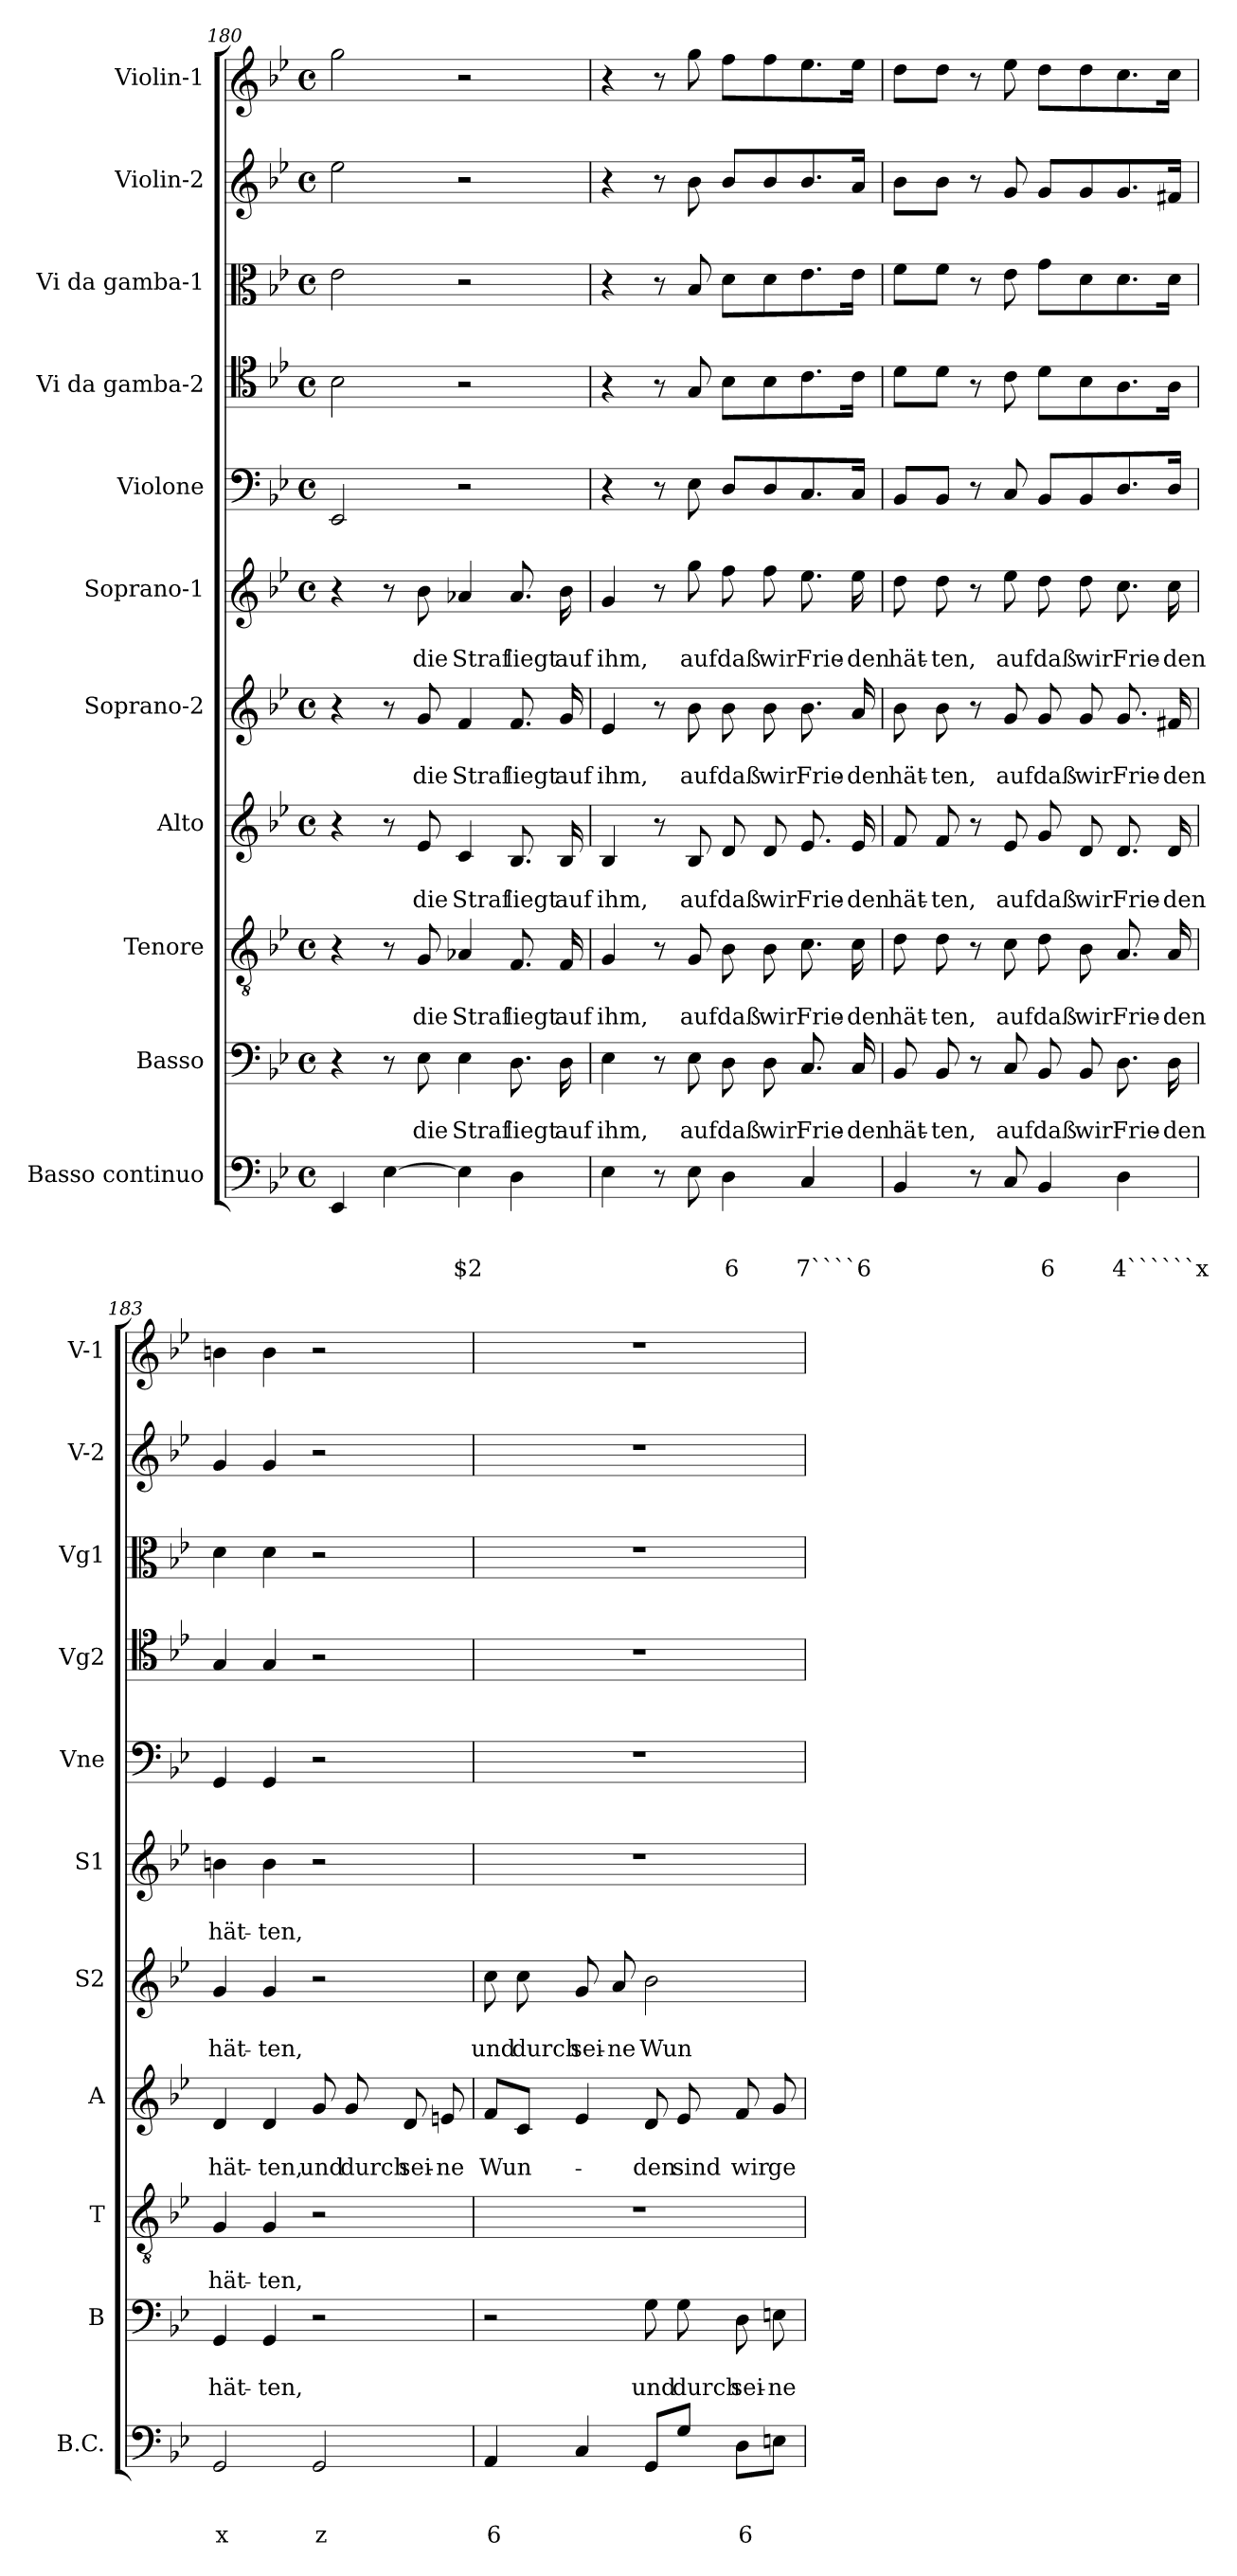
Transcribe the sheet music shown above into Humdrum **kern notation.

**kern	**text	**text	**text	**kern	**text	**text	**kern	**text	**text	**kern	**text	**text	**kern	**text	**text	**kern	**text	**text	**kern	**kern	**kern	**kern	**kern
*part11	*part11	*part11	*part11	*part10	*part10	*part10	*part9	*part9	*part9	*part8	*part8	*part8	*part7	*part7	*part7	*part6	*part6	*part6	*part5	*part4	*part3	*part2	*part1
*staff11	*staff11	*staff11	*staff11	*staff10	*staff10	*staff10	*staff9	*staff9	*staff9	*staff8	*staff8	*staff8	*staff7	*staff7	*staff7	*staff6	*staff6	*staff6	*staff5	*staff4	*staff3	*staff2	*staff1
*I"Basso continuo	*	*	*	*I"Basso	*	*	*I"Tenore	*	*	*I"Alto	*	*	*I"Soprano-2	*	*	*I"Soprano-1	*	*	*I"Violone	*I"Vi da gamba-2	*I"Vi da gamba-1	*I"Violin-2	*I"Violin-1
*I'B.C.	*	*	*	*I'B	*	*	*I'T	*	*	*I'A	*	*	*I'S2	*	*	*I'S1	*	*	*I'Vne	*I'Vg2	*I'Vg1	*I'V-2	*I'V-1
*clefF4	*	*	*	*clefF4	*	*	*clefGv2	*	*	*clefG2	*	*	*clefG2	*	*	*clefG2	*	*	*clefF4	*clefC4	*clefC3	*clefG2	*clefG2
*k[b-e-]	*	*	*	*k[b-e-]	*	*	*k[b-e-]	*	*	*k[b-e-]	*	*	*k[b-e-]	*	*	*k[b-e-]	*	*	*k[b-e-]	*k[b-e-]	*k[b-e-]	*k[b-e-]	*k[b-e-]
*B-:	*	*	*	*B-:	*	*	*B-:	*	*	*B-:	*	*	*B-:	*	*	*B-:	*	*	*B-:	*B-:	*B-:	*B-:	*B-:
*M4/4	*	*	*	*M4/4	*	*	*M4/4	*	*	*M4/4	*	*	*M4/4	*	*	*M4/4	*	*	*M4/4	*M4/4	*M4/4	*M4/4	*M4/4
*met(c)	*	*	*	*met(c)	*	*	*met(c)	*	*	*met(c)	*	*	*met(c)	*	*	*met(c)	*	*	*met(c)	*met(c)	*met(c)	*met(c)	*met(c)
=180	=180	=180	=180	=180	=180	=180	=180	=180	=180	=180	=180	=180	=180	=180	=180	=180	=180	=180	=180	=180	=180	=180	=180
4EE-/	.	.	.	4r	.	.	4r	.	.	4r	.	.	4r	.	.	4r	.	.	2EE-/	2B-\	2e-\	2ee-\	2gg\
[4E-\	.	.	.	8r	.	.	8r	.	.	8r	.	.	8r	.	.	8r	.	.	.	.	.	.	.
!	!	!	!	!	!	!LO:LY:b	!	!	!LO:LY:b	!	!	!LO:LY:b	!	!	!LO:LY:b	!	!	!LO:LY:b	!	!	!	!	!
.	.	.	.	8E-\	.	die	8G/	.	die	8e-/	.	die	8g/	.	die	8b-\	.	die	.	.	.	.	.
!	!	!	!LO:LY:b	!	!	!LO:LY:b	!	!	!LO:LY:b	!	!	!LO:LY:b	!	!	!LO:LY:b	!	!	!LO:LY:b	!	!	!	!	!
4E-\]	.	.	$2	4E-\	.	Straf	4A-X/	.	Straf	4c/	.	Straf	4f/	.	Straf	4a-X/	.	Straf	2r	2r	2r	2r	2r
!	!	!	!	!	!	!LO:LY:b	!	!	!LO:LY:b	!	!	!LO:LY:b	!	!	!LO:LY:b	!	!	!LO:LY:b	!	!	!	!	!
4D\	.	.	.	8.D\	.	liegt	8.F/	.	liegt	8.B-/	.	liegt	8.f/	.	liegt	8.a-/	.	liegt	.	.	.	.	.
!	!	!	!	!	!	!LO:LY:b	!	!	!LO:LY:b	!	!	!LO:LY:b	!	!	!LO:LY:b	!	!	!LO:LY:b	!	!	!	!	!
.	.	.	.	16D\	.	auf	16F/	.	auf	16B-/	.	auf	16g/	.	auf	16b-\	.	auf	.	.	.	.	.
=181	=181	=181	=181	=181	=181	=181	=181	=181	=181	=181	=181	=181	=181	=181	=181	=181	=181	=181	=181	=181	=181	=181	=181
!	!	!	!	!	!	!LO:LY:b	!	!	!LO:LY:b	!	!	!LO:LY:b	!	!	!LO:LY:b	!	!	!LO:LY:b	!	!	!	!	!
4E-\	.	.	.	4E-\	.	ihm,	4G/	.	ihm,	4B-/	.	ihm,	4e-/	.	ihm,	4g/	.	ihm,	4r	4r	4r	4r	4r
8r	.	.	.	8r	.	.	8r	.	.	8r	.	.	8r	.	.	8r	.	.	8r	8r	8r	8r	8r
!	!	!	!	!	!	!LO:LY:b	!	!	!LO:LY:b	!	!	!LO:LY:b	!	!	!LO:LY:b	!	!	!LO:LY:b	!	!	!	!	!
8E-\	.	.	.	8E-\	.	auf	8G/	.	auf	8B-/	.	auf	8b-\	.	auf	8gg\	.	auf	8E-\	8G/	8B-/	8b-\	8gg\
!	!	!	!LO:LY:b	!	!	!LO:LY:b	!	!	!LO:LY:b	!	!	!LO:LY:b	!	!	!LO:LY:b	!	!	!LO:LY:b	!	!	!	!	!
4D\	.	.	6	8D\	.	daß	8B-\	.	daß	8d/	.	daß	8b-\	.	daß	8ff\	.	daß	8D/L	8B-\L	8d\L	8b-/L	8ff\L
!	!	!	!	!	!	!LO:LY:b	!	!	!LO:LY:b	!	!	!LO:LY:b	!	!	!LO:LY:b	!	!	!LO:LY:b	!	!	!	!	!
.	.	.	.	8D\	.	wir	8B-\	.	wir	8d/	.	wir	8b-\	.	wir	8ff\	.	wir	8D/	8B-\	8d\	8b-/	8ff\
!	!	!	!LO:LY:b	!	!	!LO:LY:b	!	!	!LO:LY:b	!	!	!LO:LY:b	!	!	!LO:LY:b	!	!	!LO:LY:b	!	!	!	!	!
4C/	.	.	7````6	8.C/	.	Frie-	8.c\	.	Frie-	8.e-/	.	Frie-	8.b-\	.	Frie-	8.ee-\	.	Frie-	8.C/	8.c\	8.e-\	8.b-/	8.ee-\
!	!	!	!	!	!	!LO:LY:b	!	!	!LO:LY:b	!	!	!LO:LY:b	!	!	!LO:LY:b	!	!	!LO:LY:b	!	!	!	!	!
.	.	.	.	16C/	.	-den	16c\	.	-den	16e-/	.	-den	16a/	.	-den	16ee-\	.	-den	16C/Jk	16c\Jk	16e-\Jk	16a/Jk	16ee-\Jk
=182	=182	=182	=182	=182	=182	=182	=182	=182	=182	=182	=182	=182	=182	=182	=182	=182	=182	=182	=182	=182	=182	=182	=182
!	!	!	!	!	!	!LO:LY:b	!	!	!LO:LY:b	!	!	!LO:LY:b	!	!	!LO:LY:b	!	!	!LO:LY:b	!	!	!	!	!
4BB-/	.	.	.	8BB-/	.	hät-	8d\	.	hät-	8f/	.	hät-	8b-\	.	hät-	8dd\	.	hät-	8BB-/L	8d\L	8f\L	8b-\L	8dd\L
!	!	!	!	!	!	!LO:LY:b	!	!	!LO:LY:b	!	!	!LO:LY:b	!	!	!LO:LY:b	!	!	!LO:LY:b	!	!	!	!	!
.	.	.	.	8BB-/	.	-ten,	8d\	.	-ten,	8f/	.	-ten,	8b-\	.	-ten,	8dd\	.	-ten,	8BB-/J	8d\J	8f\J	8b-\J	8dd\J
8r	.	.	.	8r	.	.	8r	.	.	8r	.	.	8r	.	.	8r	.	.	8r	8r	8r	8r	8r
!	!	!	!	!	!	!LO:LY:b	!	!	!LO:LY:b	!	!	!LO:LY:b	!	!	!LO:LY:b	!	!	!LO:LY:b	!	!	!	!	!
8C/	.	.	.	8C/	.	auf	8c\	.	auf	8e-/	.	auf	8g/	.	auf	8ee-\	.	auf	8C/	8c\	8e-\	8g/	8ee-\
!	!	!	!LO:LY:b	!	!	!LO:LY:b	!	!	!LO:LY:b	!	!	!LO:LY:b	!	!	!LO:LY:b	!	!	!LO:LY:b	!	!	!	!	!
4BB-/	.	.	6	8BB-/	.	daß	8d\	.	daß	8g/	.	daß	8g/	.	daß	8dd\	.	daß	8BB-/L	8d\L	8g\L	8g/L	8dd\L
!	!	!	!	!	!	!LO:LY:b	!	!	!LO:LY:b	!	!	!LO:LY:b	!	!	!LO:LY:b	!	!	!LO:LY:b	!	!	!	!	!
.	.	.	.	8BB-/	.	wir	8B-\	.	wir	8d/	.	wir	8g/	.	wir	8dd\	.	wir	8BB-/	8B-\	8d\	8g/	8dd\
!	!	!	!LO:LY:b	!	!	!LO:LY:b	!	!	!LO:LY:b	!	!	!LO:LY:b	!	!	!LO:LY:b	!	!	!LO:LY:b	!	!	!	!	!
4D\	.	.	4``````x	8.D\	.	Frie-	8.A/	.	Frie-	8.d/	.	Frie-	8.g/	.	Frie-	8.cc\	.	Frie-	8.D/	8.A\	8.d\	8.g/	8.cc\
!	!	!	!	!	!	!LO:LY:b	!	!	!LO:LY:b	!	!	!LO:LY:b	!	!	!LO:LY:b	!	!	!LO:LY:b	!	!	!	!	!
.	.	.	.	16D\	.	-den	16A/	.	-den	16d/	.	-den	16f#X/	.	-den	16cc\	.	-den	16D/Jk	16A\Jk	16d\Jk	16f#X/Jk	16cc\Jk
!!LO:PB:g=z
=183	=183	=183	=183	=183	=183	=183	=183	=183	=183	=183	=183	=183	=183	=183	=183	=183	=183	=183	=183	=183	=183	=183	=183
!	!	!	!LO:LY:b	!	!	!LO:LY:b	!	!	!LO:LY:b	!	!	!LO:LY:b	!	!	!LO:LY:b	!	!	!LO:LY:b	!	!	!	!	!
2GG/	.	.	x	4GG/	.	hät-	4G/	.	hät-	4d/	.	hät-	4g/	.	hät-	4bn\	.	hät-	4GG/	4G/	4d\	4g/	4bn\
!	!	!	!	!	!	!LO:LY:b	!	!	!LO:LY:b	!	!	!LO:LY:b	!	!	!LO:LY:b	!	!	!LO:LY:b	!	!	!	!	!
.	.	.	.	4GG/	.	-ten,	4G/	.	-ten,	4d/	.	-ten,	4g/	.	-ten,	4b\	.	-ten,	4GG/	4G/	4d\	4g/	4b\
!	!	!	!LO:LY:b	!	!	!	!	!	!	!	!	!LO:LY:b	!	!	!	!	!	!	!	!	!	!	!
2GG/	.	.	z	2r	.	.	2r	.	.	8g/	.	und	2r	.	.	2r	.	.	2r	2r	2r	2r	2r
!	!	!	!	!	!	!	!	!	!	!	!	!LO:LY:b	!	!	!	!	!	!	!	!	!	!	!
.	.	.	.	.	.	.	.	.	.	8g/	.	durch	.	.	.	.	.	.	.	.	.	.	.
!	!	!	!	!	!	!	!	!	!	!	!	!LO:LY:b	!	!	!	!	!	!	!	!	!	!	!
.	.	.	.	.	.	.	.	.	.	8d/	.	sei-	.	.	.	.	.	.	.	.	.	.	.
!	!	!	!	!	!	!	!	!	!	!	!	!LO:LY:b	!	!	!	!	!	!	!	!	!	!	!
.	.	.	.	.	.	.	.	.	.	8en/	.	-ne	.	.	.	.	.	.	.	.	.	.	.
=184	=184	=184	=184	=184	=184	=184	=184	=184	=184	=184	=184	=184	=184	=184	=184	=184	=184	=184	=184	=184	=184	=184	=184
!	!	!	!LO:LY:b	!	!	!	!	!	!	!	!	!LO:LY:b	!	!	!LO:LY:b	!	!	!	!	!	!	!	!
4AA/	.	.	6	2r	.	.	1r	.	.	8f/L	.	Wun-	8cc\	.	und	1r	.	.	1r	1r	1r	1r	1r
!	!	!	!	!	!	!	!	!	!	!	!	!	!	!	!LO:LY:b	!	!	!	!	!	!	!	!
.	.	.	.	.	.	.	.	.	.	8c/J	.	.	8cc\	.	durch	.	.	.	.	.	.	.	.
!	!	!	!	!	!	!	!	!	!	!	!	!	!	!	!LO:LY:b	!	!	!	!	!	!	!	!
4C/	.	.	.	.	.	.	.	.	.	4e-/	.	.	8g/	.	sei-	.	.	.	.	.	.	.	.
!	!	!	!	!	!	!	!	!	!	!	!	!	!	!	!LO:LY:b	!	!	!	!	!	!	!	!
.	.	.	.	.	.	.	.	.	.	.	.	.	8a/	.	-ne	.	.	.	.	.	.	.	.
!	!	!	!	!	!	!LO:LY:b	!	!	!	!	!	!LO:LY:b	!	!	!LO:LY:b	!	!	!	!	!	!	!	!
8GG/L	.	.	.	8G\	.	und	.	.	.	8d/	.	-den	2b-\	.	Wun-	.	.	.	.	.	.	.	.
!	!	!	!	!	!	!LO:LY:b	!	!	!	!	!	!LO:LY:b	!	!	!	!	!	!	!	!	!	!	!
8G/J	.	.	.	8G\	.	durch	.	.	.	8e-/	.	sind	.	.	.	.	.	.	.	.	.	.	.
!	!	!	!LO:LY:b	!	!	!LO:LY:b	!	!	!	!	!	!LO:LY:b	!	!	!	!	!	!	!	!	!	!	!
8D\L	.	.	6	8D\	.	sei-	.	.	.	8f/	.	wir	.	.	.	.	.	.	.	.	.	.	.
!	!	!	!	!	!	!LO:LY:b	!	!	!	!	!	!LO:LY:b	!	!	!	!	!	!	!	!	!	!	!
8En\J	.	.	.	8En\	.	-ne	.	.	.	8g/	.	ge-	.	.	.	.	.	.	.	.	.	.	.
=	=	=	=	=	=	=	=	=	=	=	=	=	=	=	=	=	=	=	=	=	=	=	=
*-	*-	*-	*-	*-	*-	*-	*-	*-	*-	*-	*-	*-	*-	*-	*-	*-	*-	*-	*-	*-	*-	*-	*-
